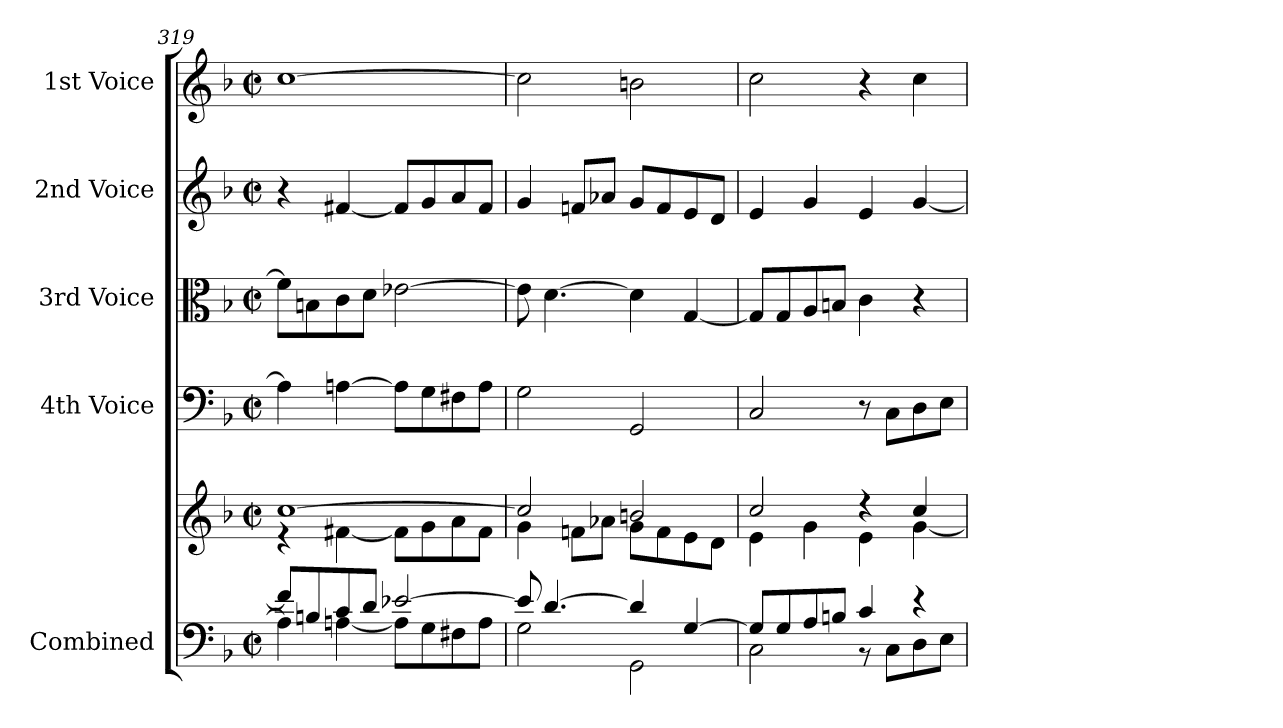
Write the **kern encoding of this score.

**kern	**kern	**kern	**kern	**kern	**kern
*part5	*part5	*part4	*part3	*part2	*part1
*staff6	*staff5	*staff4	*staff3	*staff2	*staff1
*I"Combined	*	*I"4th Voice	*I"3rd Voice	*I"2nd Voice	*I"1st Voice
*clefF4	*clefG2	*clefF4	*clefC3	*clefG2	*clefG2
*k[b-]	*k[b-]	*k[b-]	*k[b-]	*k[b-]	*k[b-]
*M2/2	*M2/2	*M2/2	*M2/2	*M2/2	*M2/2
*met(c|)	*met(c|)	*met(c|)	*met(c|)	*met(c|)	*met(c|)
=319	=319	=319	=319	=319	=319
*^	*^	*	*	*	*
8f/L]	4A-\]	[1cc	4r	4A-\]	8f\L]	4r	[1cc
8Bn/	.	.	.	.	8Bn\	.	.
8c/	[4An\	.	[4f#X\	[4An\	8c\	[4f#X/	.
8d/J	.	.	.	.	8d\J	.	.
[2e-X/	8A\L]	.	8f#\L]	8A\L]	[2e-X\	8f#/L]	.
.	8G\	.	8g\	8G\	.	8g/	.
.	8F#X\	.	8a\	8F#X\	.	8a/	.
.	8A\J	.	8f#\J	8A\J	.	8f#/J	.
=320	=320	=320	=320	=320	=320	=320	=320
8e-/]	2G\	2cc/]	4g\	2G\	8e-\]	4g/	2cc\]
[4.d/	.	.	.	.	[4.d\	.	.
.	.	.	8fn\L	.	.	8fn/L	.
.	.	.	8a-X\J	.	.	8a-X/J	.
4d/]	2GG\	2bn/	8g\L	2GG/	4d\]	8g/L	2bn\
.	.	.	8f\	.	.	8f/	.
[4G/	.	.	8e\	.	[4G/	8e/	.
.	.	.	8d\J	.	.	8d/J	.
=321	=321	=321	=321	=321	=321	=321	=321
8G/L]	2C\	2cc/	4e\	2C/	8G/L]	4e/	2cc\
8G/	.	.	.	.	8G/	.	.
8A/	.	.	4g\	.	8A/	4g/	.
8Bn/J	.	.	.	.	8Bn/J	.	.
4c/	8r	4r	4e\	8r	4c\	4e/	4r
.	8C\L	.	.	8C\L	.	.	.
4r	8D\	4cc/	[4g\	8D\	4r	[4g/	4cc\
.	8E\J	.	.	8E\J	.	.	.
*v	*v	*	*	*	*	*	*
*	*v	*v	*	*	*	*
=	=	=	=	=	=
*-	*-	*-	*-	*-	*-
